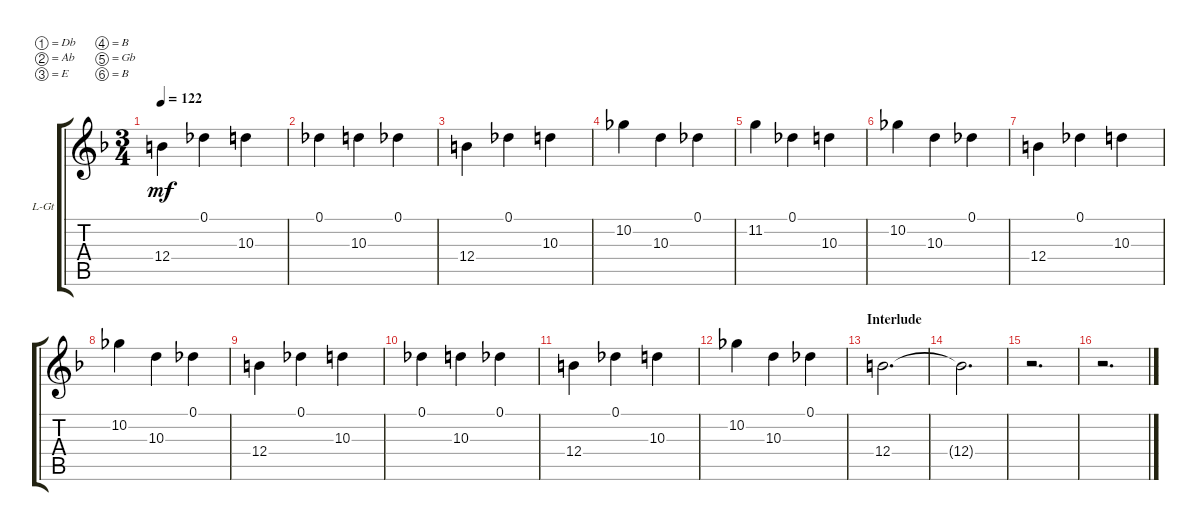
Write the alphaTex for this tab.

\defaultSystemsLayout 4
\bracketExtendMode groupsimilarinstruments
\firstSystemTrackNameOrientation horizontal
\otherSystemsTrackNameOrientation horizontal
\track ("Lead Guitar" "L-Gt") {instrument electricguitarclean}
\staff {score tabs}
\tuning (Db4 Ab3 E3 B2 Gb2 B1)
\ts (3 4)
\tempo 122
\clef g2
\ks f
12.4.4{dy mf} 0.1.4 10.3.4 |
0.1.4 10.3.4 0.1.4 |
12.4.4 0.1.4 10.3.4 |
10.2.4 10.3.4 0.1.4 |
11.2.4 0.1.4 10.3.4 |
10.2.4 10.3.4 0.1.4 |
12.4.4 0.1.4 10.3.4 |
10.2.4 10.3.4 0.1.4 |
12.4.4 0.1.4 10.3.4 |
0.1.4 10.3.4 0.1.4 |
12.4.4 0.1.4 10.3.4 |
10.2.4 10.3.4 0.1.4 |
\section ("" "Interlude")
12.4.2{d} |
12.4{t}.2{d} |
r.2{d} |
r.2{d}
